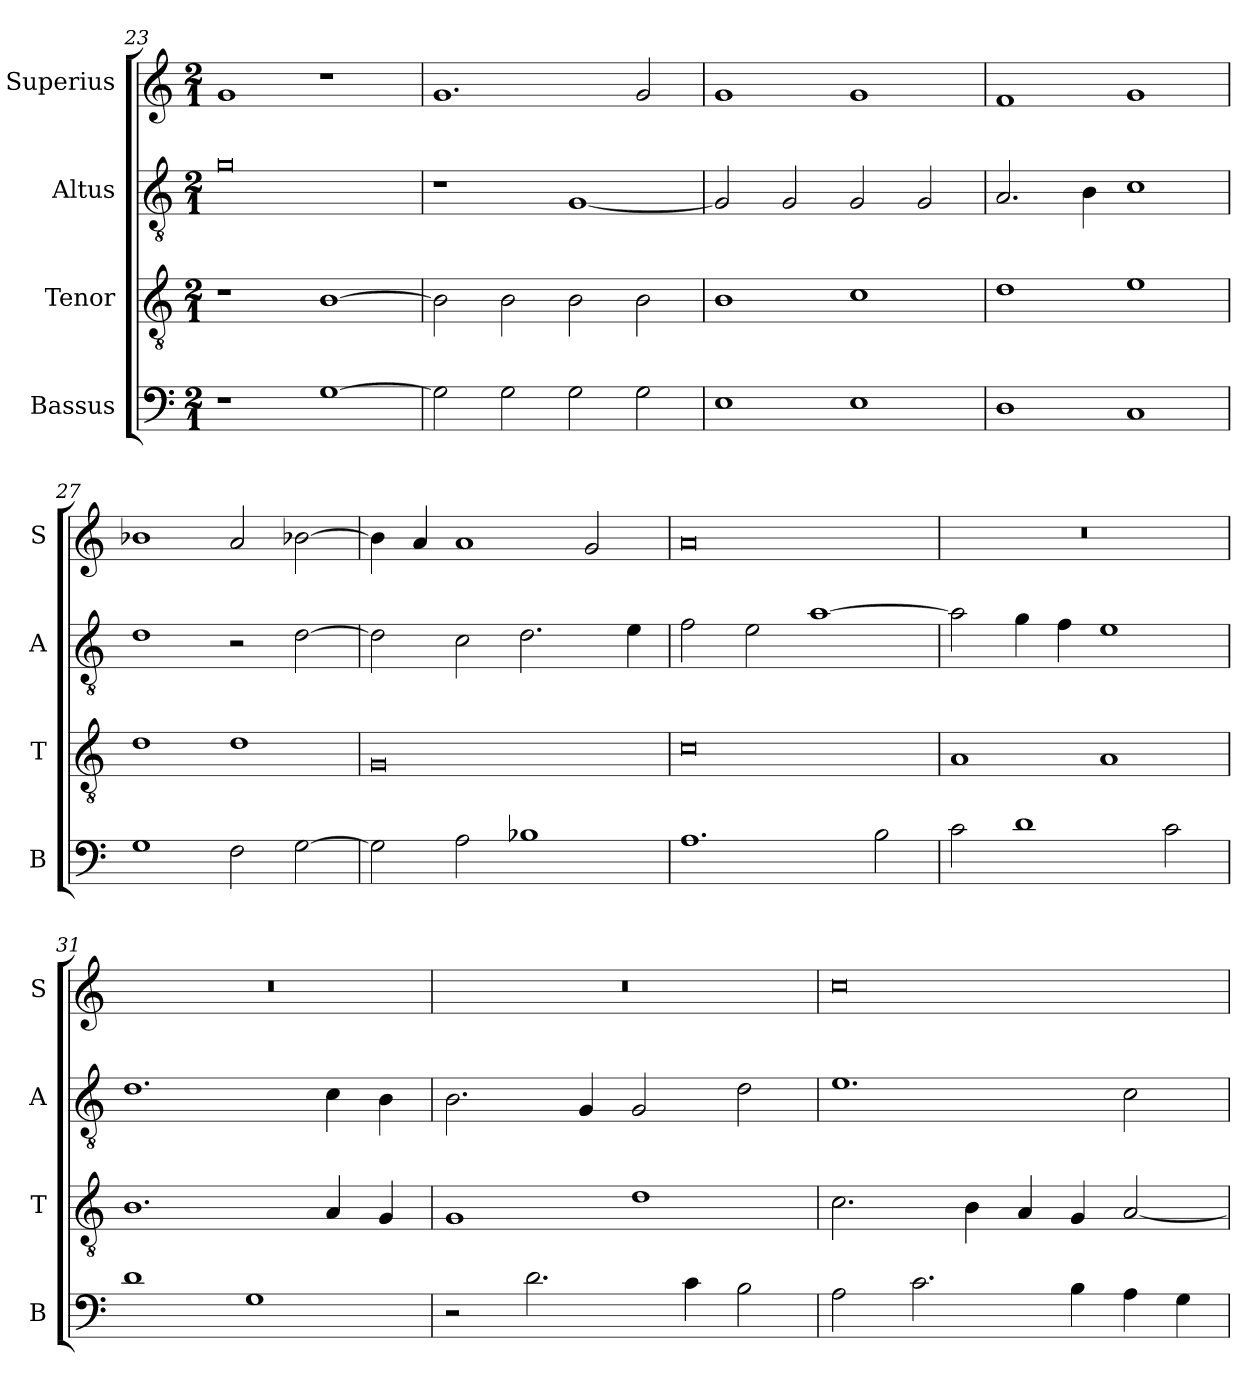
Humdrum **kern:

**kern	**kern	**kern	**kern
*part4	*part3	*part2	*part1
*staff4	*staff3	*staff2	*staff1
*I"Bassus	*I"Tenor	*I"Altus	*I"Superius
*I'B	*I'T	*I'A	*I'S
*clefF4	*clefGv2	*clefGv2	*clefG2
*k[]	*k[]	*k[]	*k[]
*M2/1	*M2/1	*M2/1	*M2/1
=23	=23	=23	=23
1r	1r	0g	1g
[1G	[1B	.	1r
=24	=24	=24	=24
2G\]	2B\]	1r	1.g
2G\	2B\	.	.
2G\	2B\	[1G	.
2G\	2B\	.	2g/
=25	=25	=25	=25
1E	1B	2G/]	1g
.	.	2G/	.
1E	1c	2G/	1g
.	.	2G/	.
=26	=26	=26	=26
1D	1d	2.A/	1f
.	.	4B\	.
1C	1e	1c	1g
=27	=27	=27	=27
1G	1d	1d	1b-X
2F\	1d	2r	2a/
[2G\	.	[2d\	[2b-X\
=28	=28	=28	=28
2G\]	0G	2d\]	4b-\]
.	.	.	4a/
2A\	.	2c\	1a
1B-X	.	2.d\	.
.	.	.	2g/
.	.	4e\	.
=29	=29	=29	=29
1.A	0c	2f\	0a
.	.	2e\	.
.	.	[1a	.
2B\	.	.	.
=30	=30	=30	=30
2c\	1A	2a\]	0r
1d	.	4g\	.
.	.	4f\	.
.	1A	1e	.
2c\	.	.	.
=31	=31	=31	=31
1d	1.B	1.d	0r
1G	.	.	.
.	4A/	4c\	.
.	4G/	4B\	.
=32	=32	=32	=32
2r	1G	2.B\	0r
2.d\	.	.	.
.	.	4G/	.
.	1d	2G/	.
4c\	.	.	.
2B\	.	2d\	.
=33	=33	=33	=33
2A\	2.c\	1.e	0cc
2.c\	.	.	.
.	4B\	.	.
.	4A/	.	.
4B\	4G/	.	.
4A\	[2A/	2c\	.
4G\	.	.	.
=	=	=	=
*-	*-	*-	*-
